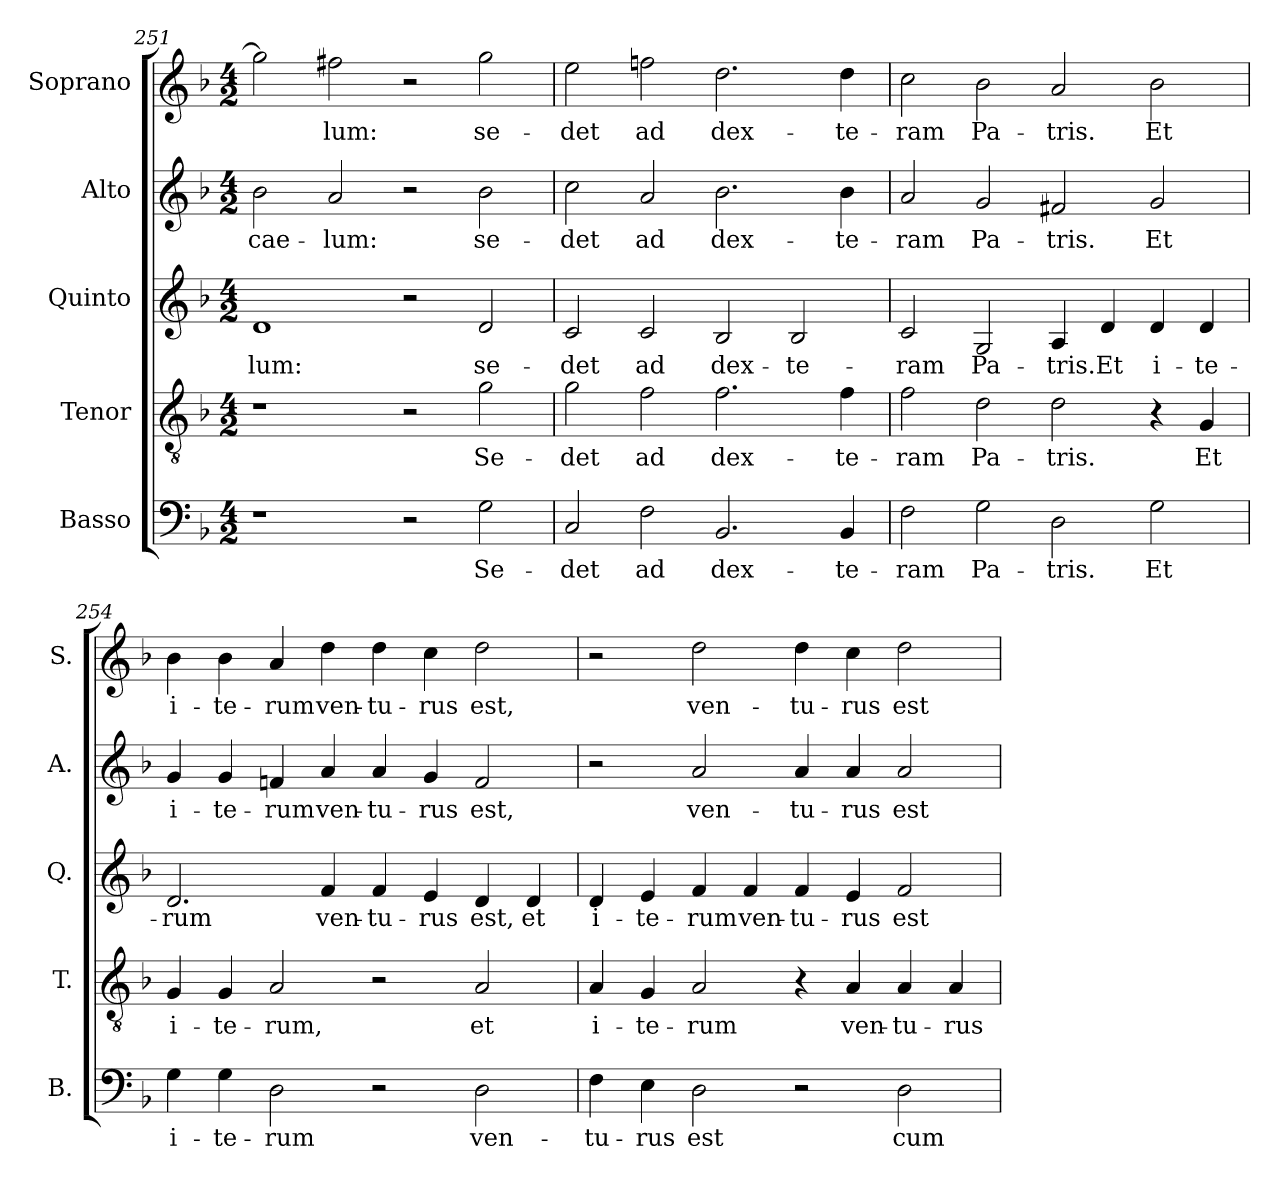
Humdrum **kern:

**kern	**text	**kern	**text	**kern	**text	**kern	**text	**kern	**text
*part5	*part5	*part4	*part4	*part3	*part3	*part2	*part2	*part1	*part1
*staff5	*staff5	*staff4	*staff4	*staff3	*staff3	*staff2	*staff2	*staff1	*staff1
*I"Basso	*	*I"Tenor	*	*I"Quinto	*	*I"Alto	*	*I"Soprano	*
*I'B.	*	*I'T.	*	*I'Q.	*	*I'A.	*	*I'S.	*
!!LO:LB:g=z
*clefF4	*	*clefGv2	*	*clefG2	*	*clefG2	*	*clefG2	*
*	*	*ITrd7c12	*	*	*	*	*	*	*
*k[b-]	*	*k[b-]	*	*k[b-]	*	*k[b-]	*	*k[b-]	*
*F:	*	*F:	*	*F:	*	*F:	*	*F:	*
*M4/2	*	*M4/2	*	*M4/2	*	*M4/2	*	*M4/2	*
=251	=251	=251	=251	=251	=251	=251	=251	=251	=251
!	!	!	!	!	!LO:LY:b:color=#000000	!	!	!	!
!	!	!	!	!	!	!	!LO:LY:b:color=#000000	!	!
1r	.	1r	.	1di	-lum:	2b-i\	cae-	2ggi\]	.
!	!	!	!	!	!	!	!LO:LY:b:color=#000000	!	!
!	!	!	!	!	!	!	!	!	!LO:LY:b:color=#000000
.	.	.	.	.	.	2ai/	-lum:	2ff#Xi\	-lum:
2r	.	2r	.	2r	.	2r	.	2r	.
!	!LO:LY:b:color=#000000	!	!	!	!	!	!	!	!
!	!	!	!LO:LY:b:color=#000000	!	!	!	!	!	!
!	!	!	!	!	!LO:LY:b:color=#000000	!	!	!	!
!	!	!	!	!	!	!	!LO:LY:b:color=#000000	!	!
!	!	!	!	!	!	!	!	!	!LO:LY:b:color=#000000
2Gi\	Se-	2Gi\	Se-	2di/	se-	2b-i\	se-	2ggi\	se-
=252	=252	=252	=252	=252	=252	=252	=252	=252	=252
!	!LO:LY:b:color=#000000	!	!	!	!	!	!	!	!
!	!	!	!LO:LY:b:color=#000000	!	!	!	!	!	!
!	!	!	!	!	!LO:LY:b:color=#000000	!	!	!	!
!	!	!	!	!	!	!	!LO:LY:b:color=#000000	!	!
!	!	!	!	!	!	!	!	!	!LO:LY:b:color=#000000
2Ci/	-det	2Gi\	-det	2ci/	-det	2cci\	-det	2eei\	-det
!	!LO:LY:b:color=#000000	!	!	!	!	!	!	!	!
!	!	!	!LO:LY:b:color=#000000	!	!	!	!	!	!
!	!	!	!	!	!LO:LY:b:color=#000000	!	!	!	!
!	!	!	!	!	!	!	!LO:LY:b:color=#000000	!	!
!	!	!	!	!	!	!	!	!	!LO:LY:b:color=#000000
2Fi\	ad	2Fi\	ad	2ci/	ad	2ai/	ad	2ffni\	ad
!	!LO:LY:b:color=#000000	!	!	!	!	!	!	!	!
!	!	!	!LO:LY:b:color=#000000	!	!	!	!	!	!
!	!	!	!	!	!LO:LY:b:color=#000000	!	!	!	!
!	!	!	!	!	!	!	!LO:LY:b:color=#000000	!	!
!	!	!	!	!	!	!	!	!	!LO:LY:b:color=#000000
2.BB-i/	dex-	2.Fi\	dex-	2B-i/	dex-	2.b-i\	dex-	2.ddi\	dex-
!	!	!	!	!	!LO:LY:b:color=#000000	!	!	!	!
.	.	.	.	2B-i/	-te-	.	.	.	.
!	!LO:LY:b:color=#000000	!	!	!	!	!	!	!	!
!	!	!	!LO:LY:b:color=#000000	!	!	!	!	!	!
!	!	!	!	!	!	!	!LO:LY:b:color=#000000	!	!
!	!	!	!	!	!	!	!	!	!LO:LY:b:color=#000000
4BB-i/	-te-	4Fi\	-te-	.	.	4b-i\	-te-	4ddi\	-te-
=253	=253	=253	=253	=253	=253	=253	=253	=253	=253
!	!LO:LY:b:color=#000000	!	!	!	!	!	!	!	!
!	!	!	!LO:LY:b:color=#000000	!	!	!	!	!	!
!	!	!	!	!	!LO:LY:b:color=#000000	!	!	!	!
!	!	!	!	!	!	!	!LO:LY:b:color=#000000	!	!
!	!	!	!	!	!	!	!	!	!LO:LY:b:color=#000000
2Fi\	-ram	2Fi\	-ram	2ci/	-ram	2ai/	-ram	2cci\	-ram
!	!LO:LY:b:color=#000000	!	!	!	!	!	!	!	!
!	!	!	!LO:LY:b:color=#000000	!	!	!	!	!	!
!	!	!	!	!	!LO:LY:b:color=#000000	!	!	!	!
!	!	!	!	!	!	!	!LO:LY:b:color=#000000	!	!
!	!	!	!	!	!	!	!	!	!LO:LY:b:color=#000000
2Gi\	Pa-	2Di\	Pa-	2Gi/	Pa-	2gi/	Pa-	2b-i\	Pa-
!	!LO:LY:b:color=#000000	!	!	!	!	!	!	!	!
!	!	!	!LO:LY:b:color=#000000	!	!	!	!	!	!
!	!	!	!	!	!LO:LY:b:color=#000000	!	!	!	!
!	!	!	!	!	!	!	!LO:LY:b:color=#000000	!	!
!	!	!	!	!	!	!	!	!	!LO:LY:b:color=#000000
2Di\	-tris.	2Di\	-tris.	4Ai/	-tris.	2f#Xi/	-tris.	2ai/	-tris.
!	!	!	!	!	!LO:LY:b:color=#000000	!	!	!	!
.	.	.	.	4di/	Et	.	.	.	.
!	!LO:LY:b:color=#000000	!	!	!	!	!	!	!	!
!	!	!	!	!	!LO:LY:b:color=#000000	!	!	!	!
!	!	!	!	!	!	!	!LO:LY:b:color=#000000	!	!
!	!	!	!	!	!	!	!	!	!LO:LY:b:color=#000000
2Gi\	Et	4r	.	4di/	i-	2gi/	Et	2b-i\	Et
!	!	!	!LO:LY:b:color=#000000	!	!	!	!	!	!
!	!	!	!	!	!LO:LY:b:color=#000000	!	!	!	!
.	.	4GGi/	Et	4di/	-te-	.	.	.	.
=254	=254	=254	=254	=254	=254	=254	=254	=254	=254
!	!LO:LY:b:color=#000000	!	!	!	!	!	!	!	!
!	!	!	!LO:LY:b:color=#000000	!	!	!	!	!	!
!	!	!	!	!	!LO:LY:b:color=#000000	!	!	!	!
!	!	!	!	!	!	!	!LO:LY:b:color=#000000	!	!
!	!	!	!	!	!	!	!	!	!LO:LY:b:color=#000000
4Gi\	i-	4GGi/	i-	2.di/	-rum	4gi/	i-	4b-i\	i-
!	!LO:LY:b:color=#000000	!	!	!	!	!	!	!	!
!	!	!	!LO:LY:b:color=#000000	!	!	!	!	!	!
!	!	!	!	!	!	!	!LO:LY:b:color=#000000	!	!
!	!	!	!	!	!	!	!	!	!LO:LY:b:color=#000000
4Gi\	-te-	4GGi/	-te-	.	.	4gi/	-te-	4b-i\	-te-
!	!LO:LY:b:color=#000000	!	!	!	!	!	!	!	!
!	!	!	!LO:LY:b:color=#000000	!	!	!	!	!	!
!	!	!	!	!	!	!	!LO:LY:b:color=#000000	!	!
!	!	!	!	!	!	!	!	!	!LO:LY:b:color=#000000
2Di\	-rum	2AAi/	-rum,	.	.	4fni/	-rum	4ai/	-rum
!	!	!	!	!	!LO:LY:b:color=#000000	!	!	!	!
!	!	!	!	!	!	!	!LO:LY:b:color=#000000	!	!
!	!	!	!	!	!	!	!	!	!LO:LY:b:color=#000000
.	.	.	.	4fi/	ven-	4ai/	ven-	4ddi\	ven-
!	!	!	!	!	!LO:LY:b:color=#000000	!	!	!	!
!	!	!	!	!	!	!	!LO:LY:b:color=#000000	!	!
!	!	!	!	!	!	!	!	!	!LO:LY:b:color=#000000
2r	.	2r	.	4fi/	-tu-	4ai/	-tu-	4ddi\	-tu-
!	!	!	!	!	!LO:LY:b:color=#000000	!	!	!	!
!	!	!	!	!	!	!	!LO:LY:b:color=#000000	!	!
!	!	!	!	!	!	!	!	!	!LO:LY:b:color=#000000
.	.	.	.	4ei/	-rus	4gi/	-rus	4cci\	-rus
!	!LO:LY:b:color=#000000	!	!	!	!	!	!	!	!
!	!	!	!LO:LY:b:color=#000000	!	!	!	!	!	!
!	!	!	!	!	!LO:LY:b:color=#000000	!	!	!	!
!	!	!	!	!	!	!	!LO:LY:b:color=#000000	!	!
!	!	!	!	!	!	!	!	!	!LO:LY:b:color=#000000
2Di\	ven-	2AAi/	et	4di/	est,	2fi/	est,	2ddi\	est,
!	!	!	!	!	!LO:LY:b:color=#000000	!	!	!	!
.	.	.	.	4di/	et	.	.	.	.
!!LO:LB:g=z
=255	=255	=255	=255	=255	=255	=255	=255	=255	=255
!	!LO:LY:b:color=#000000	!	!	!	!	!	!	!	!
!	!	!	!LO:LY:b:color=#000000	!	!	!	!	!	!
!	!	!	!	!	!LO:LY:b:color=#000000	!	!	!	!
4Fi\	-tu-	4AAi/	i-	4di/	i-	2r	.	2r	.
!	!LO:LY:b:color=#000000	!	!	!	!	!	!	!	!
!	!	!	!LO:LY:b:color=#000000	!	!	!	!	!	!
!	!	!	!	!	!LO:LY:b:color=#000000	!	!	!	!
4Ei\	-rus	4GGi/	-te-	4ei/	-te-	.	.	.	.
!	!LO:LY:b:color=#000000	!	!	!	!	!	!	!	!
!	!	!	!LO:LY:b:color=#000000	!	!	!	!	!	!
!	!	!	!	!	!LO:LY:b:color=#000000	!	!	!	!
!	!	!	!	!	!	!	!LO:LY:b:color=#000000	!	!
!	!	!	!	!	!	!	!	!	!LO:LY:b:color=#000000
2Di\	est	2AAi/	-rum	4fi/	-rum	2ai/	ven-	2ddi\	ven-
!	!	!	!	!	!LO:LY:b:color=#000000	!	!	!	!
.	.	.	.	4fi/	ven-	.	.	.	.
!	!	!	!	!	!LO:LY:b:color=#000000	!	!	!	!
!	!	!	!	!	!	!	!LO:LY:b:color=#000000	!	!
!	!	!	!	!	!	!	!	!	!LO:LY:b:color=#000000
2r	.	4r	.	4fi/	-tu-	4ai/	-tu-	4ddi\	-tu-
!	!	!	!LO:LY:b:color=#000000	!	!	!	!	!	!
!	!	!	!	!	!LO:LY:b:color=#000000	!	!	!	!
!	!	!	!	!	!	!	!LO:LY:b:color=#000000	!	!
!	!	!	!	!	!	!	!	!	!LO:LY:b:color=#000000
.	.	4AAi/	ven-	4ei/	-rus	4ai/	-rus	4cci\	-rus
!	!LO:LY:b:color=#000000	!	!	!	!	!	!	!	!
!	!	!	!LO:LY:b:color=#000000	!	!	!	!	!	!
!	!	!	!	!	!LO:LY:b:color=#000000	!	!	!	!
!	!	!	!	!	!	!	!LO:LY:b:color=#000000	!	!
!	!	!	!	!	!	!	!	!	!LO:LY:b:color=#000000
2Di\	cum	4AAi/	-tu-	2fi/	est	2ai/	est	2ddi\	est
!	!	!	!LO:LY:b:color=#000000	!	!	!	!	!	!
.	.	4AAi/	-rus	.	.	.	.	.	.
=	=	=	=	=	=	=	=	=	=
*-	*-	*-	*-	*-	*-	*-	*-	*-	*-
